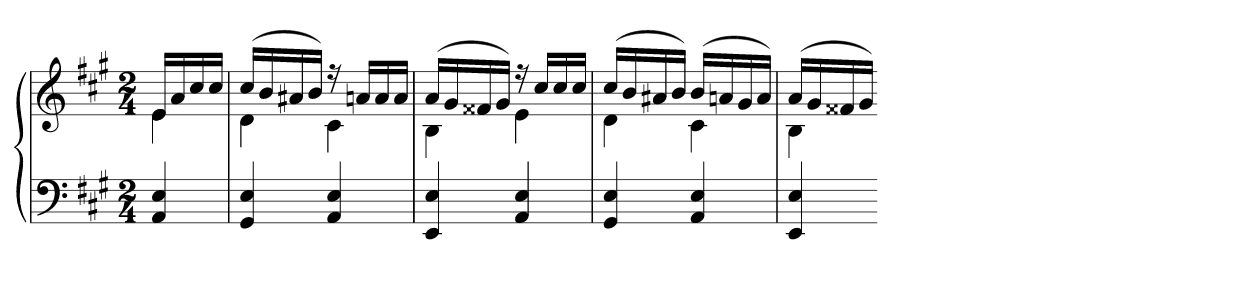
**kern	**kern
*part1	*part1
*staff2	*staff1
*clefF4	*clefG2
*k[f#c#g#]	*k[f#c#g#]
*A:	*A:
*M2/4	*M2/4
=	=
*	*^
4AA 4E	16eLL	4e
.	16a	.
.	16cc#	.
.	16cc#JJ	.
=115	=115	=115
4GG# 4E	(16cc#LL	4d
.	16b	.
.	16a#X	.
.	16bJJ)	.
4AA 4E	16r	4c#
.	16anLL	.
.	16a	.
.	16aJJ	.
=116	=116	=116
4EE 4E	(16aLL	4B
.	16g#	.
.	16f##X	.
.	16g#JJ)	.
4AA 4E	16r	4e
.	16cc#LL	.
.	16cc#	.
.	16cc#JJ	.
=117	=117	=117
4GG# 4E	(16cc#LL	4d
.	16b	.
.	16a#X	.
.	16bJJ)	.
4AA 4E	(16bLL	4c#
.	16an	.
.	16g#	.
.	16aJJ)	.
=118	=118	=118
4EE 4E	(16aLL	4B
.	16g#	.
.	16f##X	.
.	16g#JJ)	.
*	*v	*v
=-	=-
*-	*-
